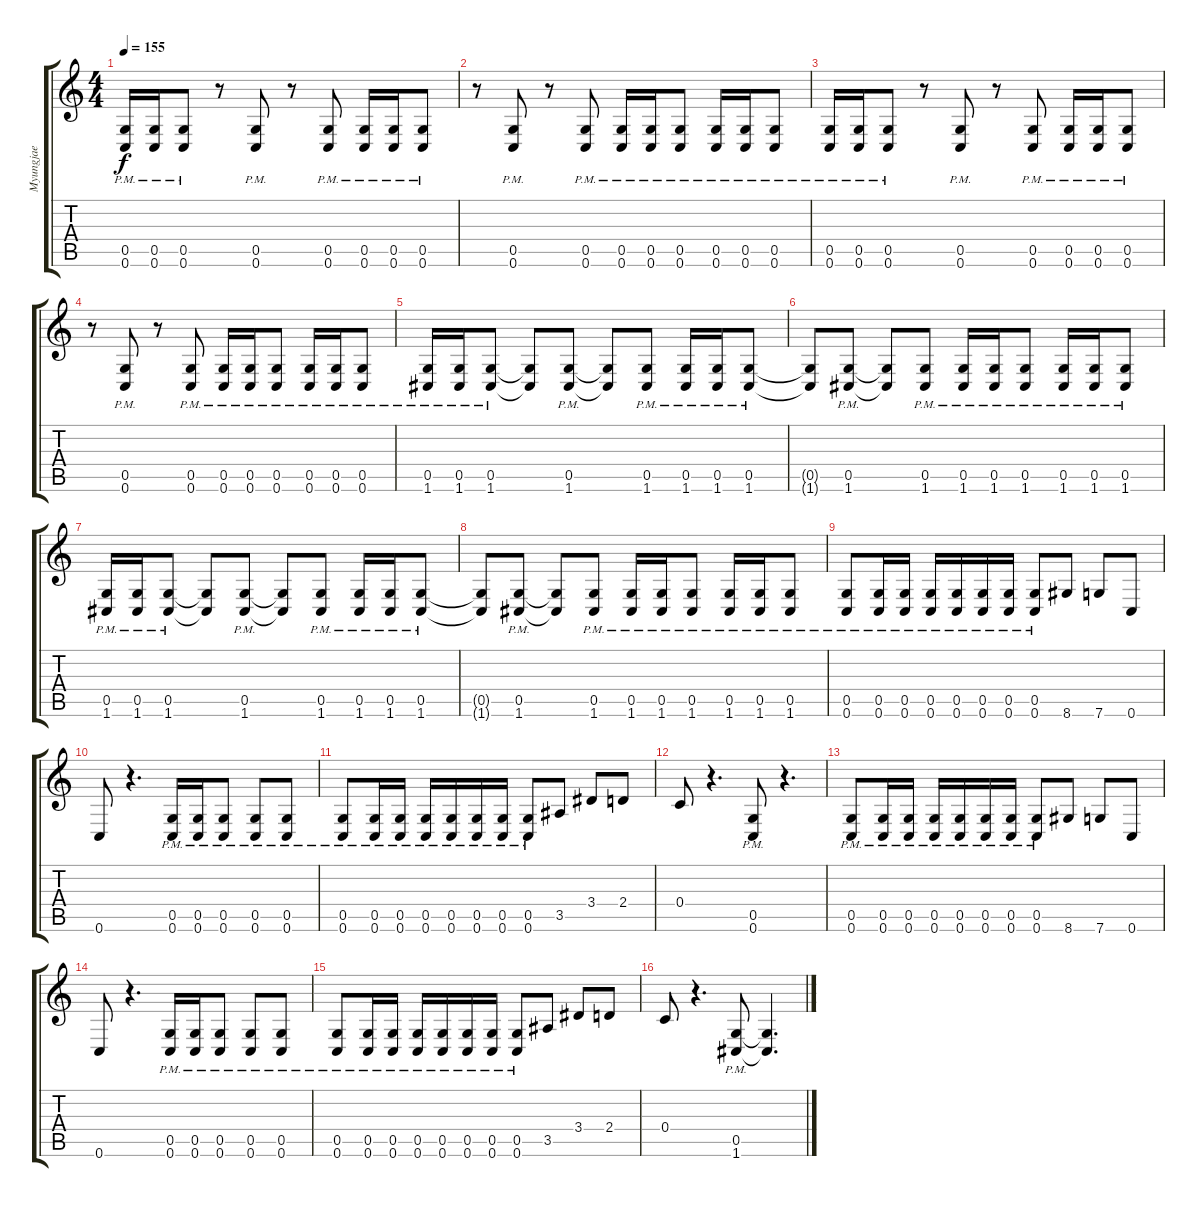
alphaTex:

\track ("Myungjae" "Myungjae") {instrument distortionguitar}
\staff {score tabs}
\tuning (D4 A3 F3 C3 G2 C2) {hide}
\ts (4 4)
\tempo 155
\clef g2
\ks c
(0.5{pm} 0.6{pm}).16{dy f} (0.5{pm} 0.6{pm}).16 (0.5{pm} 0.6{pm}).8 r.8 (0.5{pm} 0.6{pm}).8 r.8 (0.5{pm} 0.6{pm}).8 (0.5{pm} 0.6{pm}).16 (0.5{pm} 0.6{pm}).16 (0.5{pm} 0.6{pm}).8 |
r.8 (0.5{pm} 0.6{pm}).8 r.8 (0.5{pm} 0.6{pm}).8 (0.5{pm} 0.6{pm}).16 (0.5{pm} 0.6{pm}).16 (0.5{pm} 0.6{pm}).8 (0.5{pm} 0.6{pm}).16 (0.5{pm} 0.6{pm}).16 (0.5{pm} 0.6{pm}).8 |
(0.5{pm} 0.6{pm}).16 (0.5{pm} 0.6{pm}).16 (0.5{pm} 0.6{pm}).8 r.8 (0.5{pm} 0.6{pm}).8 r.8 (0.5{pm} 0.6{pm}).8 (0.5{pm} 0.6{pm}).16 (0.5{pm} 0.6{pm}).16 (0.5{pm} 0.6{pm}).8 |
r.8 (0.5{pm} 0.6{pm}).8 r.8 (0.5{pm} 0.6{pm}).8 (0.5{pm} 0.6{pm}).16 (0.5{pm} 0.6{pm}).16 (0.5{pm} 0.6{pm}).8 (0.5{pm} 0.6{pm}).16 (0.5{pm} 0.6{pm}).16 (0.5{pm} 0.6{pm}).8 |
(0.5{pm} 1.6{pm}).16 (0.5{pm} 1.6{pm}).16 (0.5{pm} 1.6{pm}).8 (0.5{t} 1.6{t}).8 (0.5{pm} 1.6{pm}).8 (0.5{t} 1.6{t}).8 (0.5{pm} 1.6{pm}).8 (0.5{pm} 1.6{pm}).16 (0.5{pm} 1.6{pm}).16 (0.5{pm} 1.6{pm}).8 |
(0.5{t} 1.6{t}).8 (0.5{pm} 1.6{pm}).8 (0.5{t} 1.6{t}).8 (0.5{pm} 1.6{pm}).8 (0.5{pm} 1.6{pm}).16 (0.5{pm} 1.6{pm}).16 (0.5{pm} 1.6{pm}).8 (0.5{pm} 1.6{pm}).16 (0.5{pm} 1.6{pm}).16 (0.5{pm} 1.6{pm}).8 |
(0.5{pm} 1.6{pm}).16 (0.5{pm} 1.6{pm}).16 (0.5{pm} 1.6{pm}).8 (0.5{t} 1.6{t}).8 (0.5{pm} 1.6{pm}).8 (0.5{t} 1.6{t}).8 (0.5{pm} 1.6{pm}).8 (0.5{pm} 1.6{pm}).16 (0.5{pm} 1.6{pm}).16 (0.5{pm} 1.6{pm}).8 |
(0.5{t} 1.6{t}).8 (0.5{pm} 1.6{pm}).8 (0.5{t} 1.6{t}).8 (0.5{pm} 1.6{pm}).8 (0.5{pm} 1.6{pm}).16 (0.5{pm} 1.6{pm}).16 (0.5{pm} 1.6{pm}).8 (0.5{pm} 1.6{pm}).16 (0.5{pm} 1.6{pm}).16 (0.5{pm} 1.6{pm}).8 |
(0.5{pm} 0.6{pm}).8 (0.5{pm} 0.6{pm}).16 (0.5{pm} 0.6{pm}).16 (0.5{pm} 0.6{pm}).16 (0.5{pm} 0.6{pm}).16 (0.5{pm} 0.6{pm}).16 (0.5{pm} 0.6{pm}).16 (0.5{pm} 0.6{pm}).8 8.6.8 7.6.8 0.6.8 |
0.6.8 r.4{d} (0.5{pm} 0.6{pm}).16 (0.5{pm} 0.6{pm}).16 (0.5{pm} 0.6{pm}).8 (0.5{pm} 0.6{pm}).8 (0.5{pm} 0.6{pm}).8 |
(0.5{pm} 0.6{pm}).8 (0.5{pm} 0.6{pm}).16 (0.5{pm} 0.6{pm}).16 (0.5{pm} 0.6{pm}).16 (0.5{pm} 0.6{pm}).16 (0.5{pm} 0.6{pm}).16 (0.5{pm} 0.6{pm}).16 (0.5{pm} 0.6{pm}).8 3.5.8 3.4.8 2.4.8 |
0.4.8 r.4{d} (0.5{pm} 0.6{pm}).8 r.4{d} |
(0.5{pm} 0.6{pm}).8 (0.5{pm} 0.6{pm}).16 (0.5{pm} 0.6{pm}).16 (0.5{pm} 0.6{pm}).16 (0.5{pm} 0.6{pm}).16 (0.5{pm} 0.6{pm}).16 (0.5{pm} 0.6{pm}).16 (0.5{pm} 0.6{pm}).8 8.6.8 7.6.8 0.6.8 |
0.6.8 r.4{d} (0.5{pm} 0.6{pm}).16 (0.5{pm} 0.6{pm}).16 (0.5{pm} 0.6{pm}).8 (0.5{pm} 0.6{pm}).8 (0.5{pm} 0.6{pm}).8 |
(0.5{pm} 0.6{pm}).8 (0.5{pm} 0.6{pm}).16 (0.5{pm} 0.6{pm}).16 (0.5{pm} 0.6{pm}).16 (0.5{pm} 0.6{pm}).16 (0.5{pm} 0.6{pm}).16 (0.5{pm} 0.6{pm}).16 (0.5{pm} 0.6{pm}).8 3.5.8 3.4.8 2.4.8 |
0.4.8 r.4{d} (0.5{pm} 1.6{pm}).8 (0.5{t} 1.6{t}).4{d}
